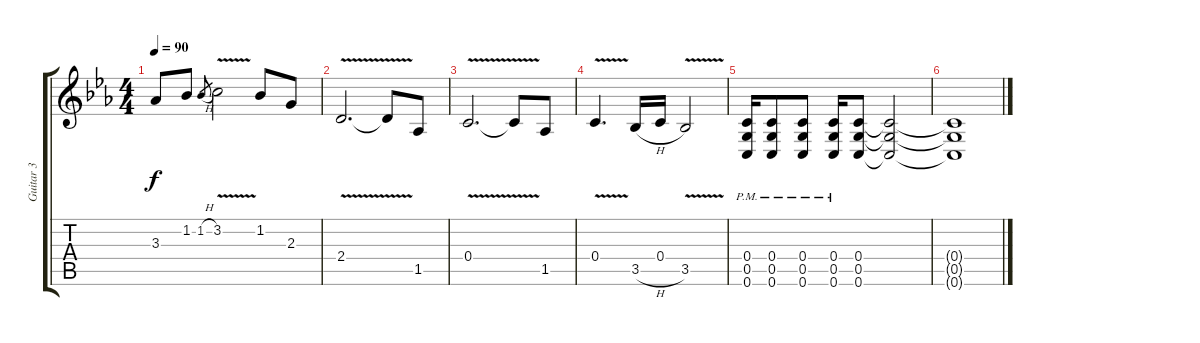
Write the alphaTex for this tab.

\track ("Guitar 3" "Guitar 3") {instrument distortionguitar}
\staff {score tabs}
\tuning (D4 A3 F3 C3 G2 C2) {hide}
\ts (4 4)
\tempo 90
\clef g2
\ks cminor
3.3.8{dy f} 1.2.8 1.2{h}.8{gr} 3.2{v}.2 1.2.8 2.3.8 |
2.4{v}.2{d} 2.4{t}.8 1.5.8 |
0.4{v}.2{d} 0.4{t}.8 1.5.8 |
0.4{v}.4{d} 3.5{h}.16 0.4.16 3.5{v}.2 |
(0.4{pm} 0.5{pm} 0.6{pm}).16 (0.4{pm} 0.5{pm} 0.6{pm}).8 (0.4{pm} 0.5{pm} 0.6{pm}).8 (0.4{pm} 0.5{pm} 0.6{pm}).16 (0.4 0.5 0.6).8 (0.4{t} 0.5{t} 0.6{t}).2 |
(0.4{t} 0.5{t} 0.6{t}).1
